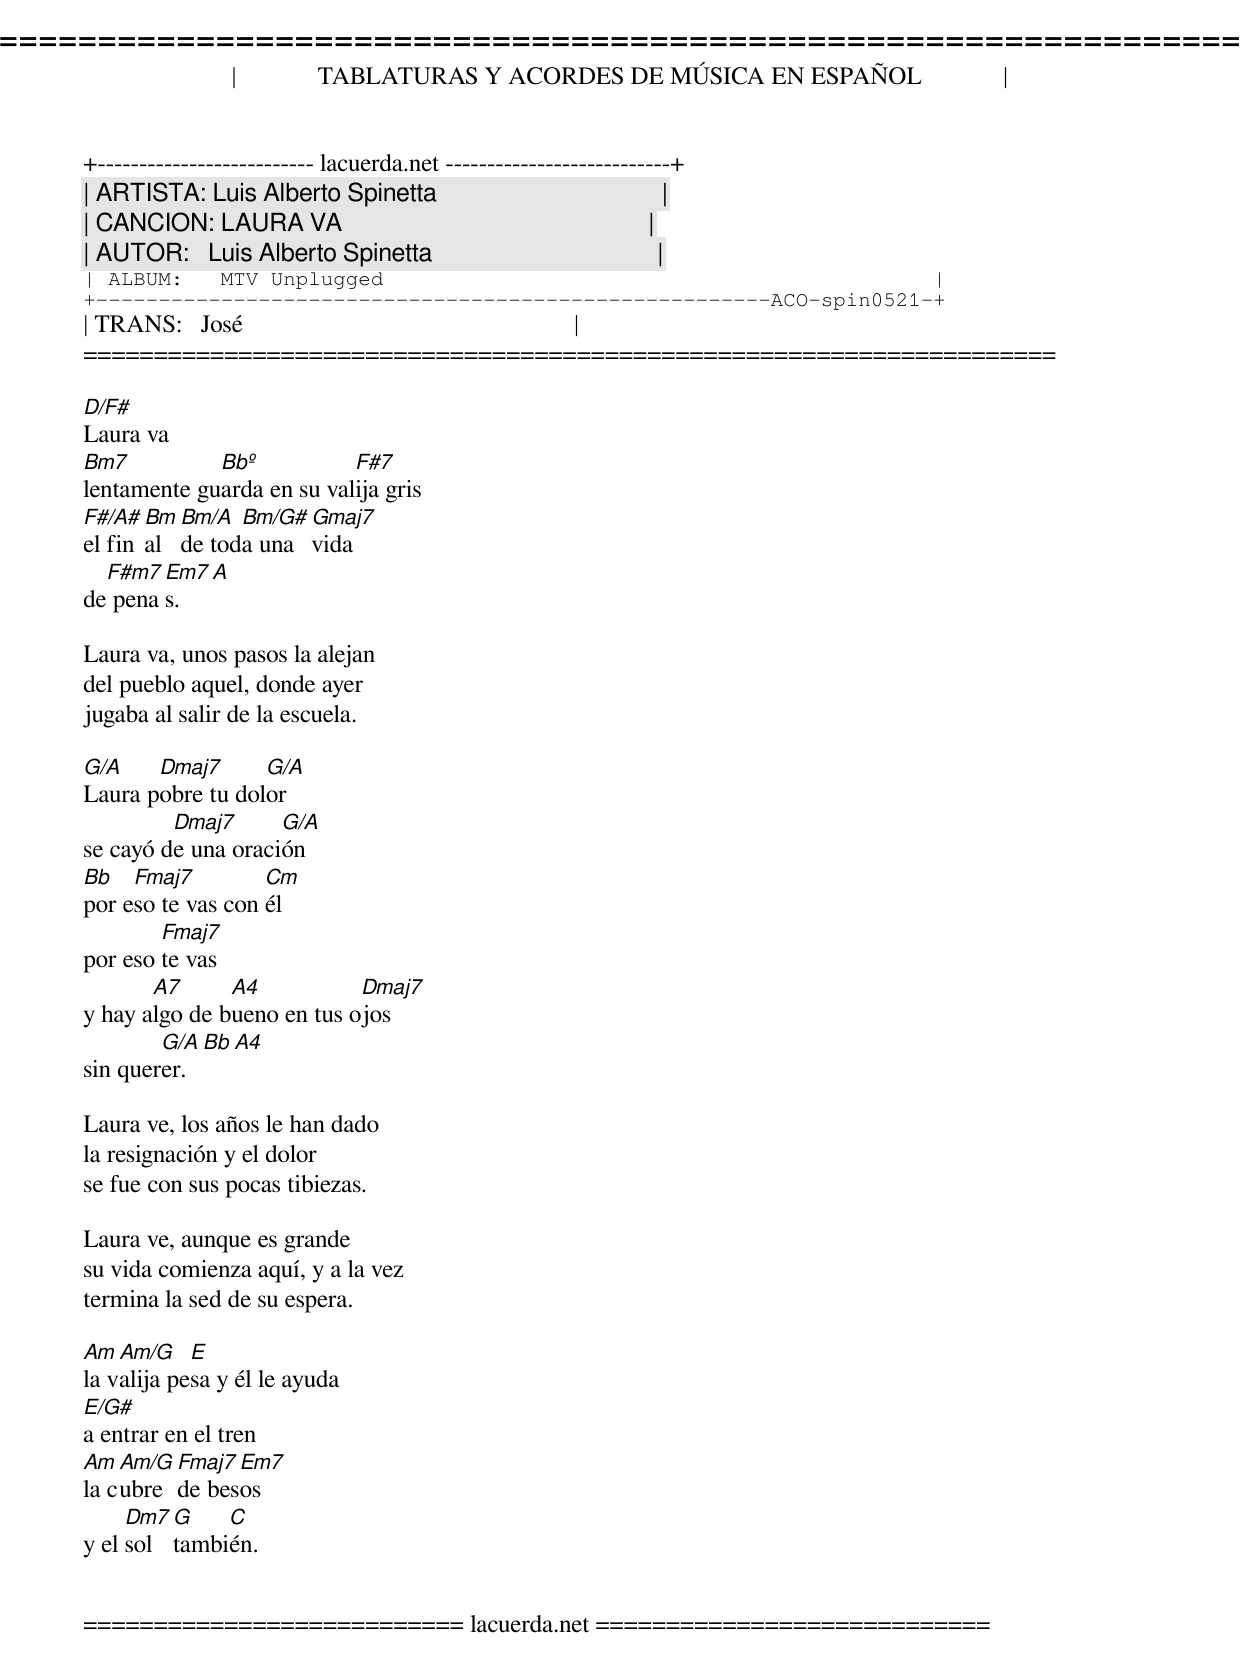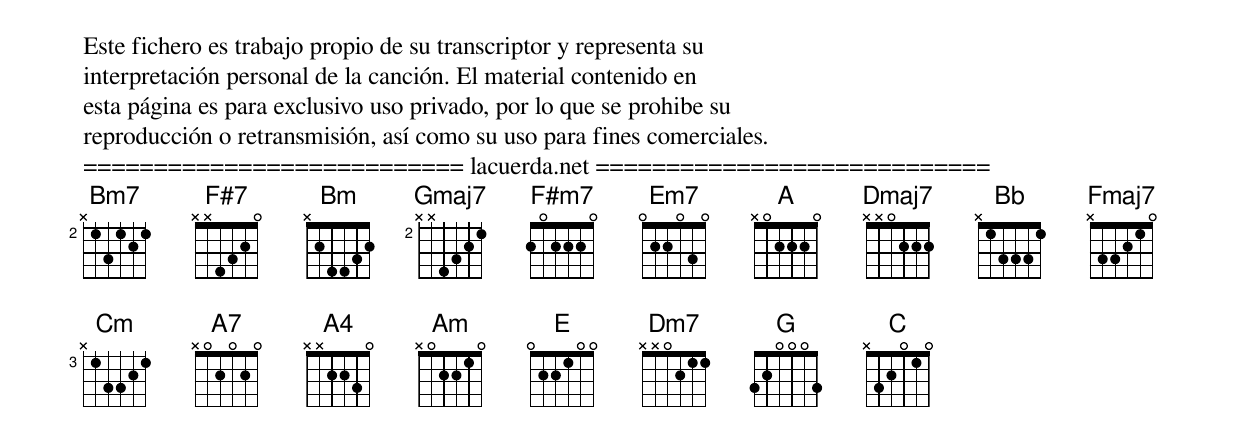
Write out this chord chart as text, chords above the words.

=====================================================================
|             TABLATURAS Y ACORDES DE MÚSICA EN ESPAÑOL             |
+-------------------------- lacuerda.net ---------------------------+
| ARTISTA: Luis Alberto Spinetta                                    |
| CANCION: LAURA VA                                                 |
| AUTOR:   Luis Alberto Spinetta                                    |
| ALBUM:   MTV Unplugged                                            |
+------------------------------------------------------ACO-spin0521-+
| TRANS:   José                                                     |
=====================================================================

D/F#
Laura va
Bm7          Bbº           F#7
lentamente guarda en su valija gris
F#/A# Bm Bm/A  Bm/G# Gmaj7
el final de toda una vida
  F#m7 Em7 A
de penas.

Laura va, unos pasos la alejan
del pueblo aquel, donde ayer
jugaba al salir de la escuela.

G/A    Dmaj7      G/A
Laura pobre tu dolor
         Dmaj7      G/A
se cayó de una oración
Bb   Fmaj7         Cm
por eso te vas con él
        Fmaj7
por eso te vas
       A7      A4           Dmaj7
y hay algo de bueno en tus ojos
        G/A Bb A4
sin querer.

Laura ve, los años le han dado
la resignación y el dolor
se fue con sus pocas tibiezas.

Laura ve, aunque es grande
su vida comienza aquí, y a la vez
termina la sed de su espera.

Am  Am/G    E
la valija pesa y él le ayuda
E/G#
a entrar en el tren
Am  Am/G Fmaj7 Em7
la cubre de besos
     Dm7 G    C
y el sol también.


=========================== lacuerda.net ============================
Este fichero es trabajo propio de su transcriptor y representa su
interpretación personal de la canción. El material contenido en
esta página es para exclusivo uso privado, por lo que se prohibe su
reproducción o retransmisión, así como su uso para fines comerciales.
=========================== lacuerda.net ============================
